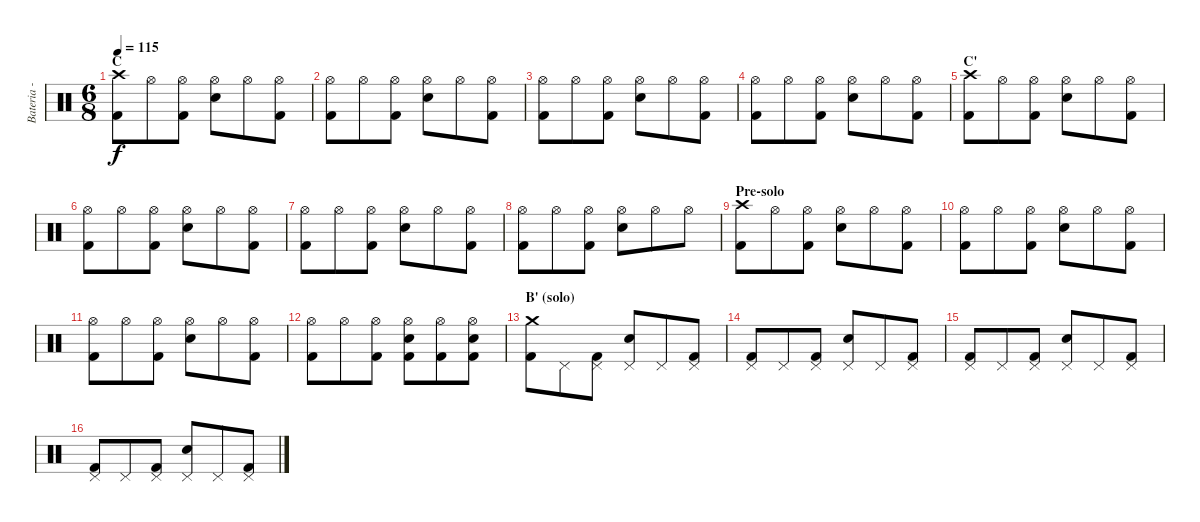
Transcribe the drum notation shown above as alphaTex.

\track ("Bateria - John Dolmayan" "Bateria - ") {instrument percussion}
\staff {score}
\articulation defaults
\ts (6 8)
\section ("" "C")
\tempo 115
\clef neutral
\ks c
("Crash high (hit)" "Kick (hit) 2").8{dy f} "Hi-Hat (open)".8 ("Hi-Hat (open)" "Kick (hit) 2").8 ("Hi-Hat (open)" "Electric Snare (hit)").8 "Hi-Hat (open)".8 ("Hi-Hat (open)" "Kick (hit) 2").8 |
("Hi-Hat (open)" "Kick (hit) 2").8 "Hi-Hat (open)".8 ("Hi-Hat (open)" "Kick (hit) 2").8 ("Hi-Hat (open)" "Electric Snare (hit)").8 "Hi-Hat (open)".8 ("Hi-Hat (open)" "Kick (hit) 2").8 |
("Hi-Hat (open)" "Kick (hit) 2").8 "Hi-Hat (open)".8 ("Hi-Hat (open)" "Kick (hit) 2").8 ("Hi-Hat (open)" "Electric Snare (hit)").8 "Hi-Hat (open)".8 ("Hi-Hat (open)" "Kick (hit) 2").8 |
("Hi-Hat (open)" "Kick (hit) 2").8 "Hi-Hat (open)".8 ("Hi-Hat (open)" "Kick (hit) 2").8 ("Hi-Hat (open)" "Electric Snare (hit)").8 "Hi-Hat (open)".8 ("Hi-Hat (open)" "Kick (hit) 2").8 |
\section ("" "C'")
("Crash high (hit)" "Kick (hit) 2").8 "Hi-Hat (open)".8 ("Hi-Hat (open)" "Kick (hit) 2").8 ("Hi-Hat (open)" "Electric Snare (hit)").8 "Hi-Hat (open)".8 ("Hi-Hat (open)" "Kick (hit) 2").8 |
("Hi-Hat (open)" "Kick (hit) 2").8 "Hi-Hat (open)".8 ("Hi-Hat (open)" "Kick (hit) 2").8 ("Hi-Hat (open)" "Electric Snare (hit)").8 "Hi-Hat (open)".8 ("Hi-Hat (open)" "Kick (hit) 2").8 |
("Hi-Hat (open)" "Kick (hit) 2").8 "Hi-Hat (open)".8 ("Hi-Hat (open)" "Kick (hit) 2").8 ("Hi-Hat (open)" "Electric Snare (hit)").8 "Hi-Hat (open)".8 ("Hi-Hat (open)" "Kick (hit) 2").8 |
("Hi-Hat (open)" "Kick (hit) 2").8 "Hi-Hat (open)".8 ("Hi-Hat (open)" "Kick (hit) 2").8 ("Hi-Hat (open)" "Electric Snare (hit)").8 "Hi-Hat (open)".8 "Hi-Hat (open)".8 |
\section ("" "Pre-solo")
("Crash high (hit)" "Kick (hit) 2").8 "Hi-Hat (open)".8 ("Hi-Hat (open)" "Kick (hit) 2").8 ("Hi-Hat (open)" "Electric Snare (hit)").8 "Hi-Hat (open)".8 ("Hi-Hat (open)" "Kick (hit) 2").8 |
("Hi-Hat (open)" "Kick (hit) 2").8 "Hi-Hat (open)".8 ("Hi-Hat (open)" "Kick (hit) 2").8 ("Hi-Hat (open)" "Electric Snare (hit)").8 "Hi-Hat (open)".8 ("Hi-Hat (open)" "Kick (hit) 2").8 |
("Hi-Hat (open)" "Kick (hit) 2").8 "Hi-Hat (open)".8 ("Hi-Hat (open)" "Kick (hit) 2").8 ("Hi-Hat (open)" "Electric Snare (hit)").8 "Hi-Hat (open)".8 ("Hi-Hat (open)" "Kick (hit) 2").8 |
("Hi-Hat (open)" "Kick (hit) 2").8 "Hi-Hat (open)".8 ("Hi-Hat (open)" "Kick (hit) 2").8 ("Hi-Hat (open)" "Electric Snare (hit)" "Kick (hit) 2").8 ("Hi-Hat (open)" "Kick (hit) 2").8 ("Hi-Hat (open)" "Electric Snare (hit)" "Kick (hit) 2").8 |
\section ("" "B' (solo)")
("Crash medium (hit)" "Kick (hit) 2").8 "Pedal Hi-Hat (hit)".8 ("Pedal Hi-Hat (hit)" "Kick (hit) 2").8 ("Pedal Hi-Hat (hit)" "Electric Snare (hit)").8 "Pedal Hi-Hat (hit)".8 ("Pedal Hi-Hat (hit)" "Kick (hit) 2").8 |
("Pedal Hi-Hat (hit)" "Kick (hit) 2").8 "Pedal Hi-Hat (hit)".8 ("Pedal Hi-Hat (hit)" "Kick (hit) 2").8 ("Pedal Hi-Hat (hit)" "Electric Snare (hit)").8 "Pedal Hi-Hat (hit)".8 ("Pedal Hi-Hat (hit)" "Kick (hit) 2").8 |
("Pedal Hi-Hat (hit)" "Kick (hit) 2").8 "Pedal Hi-Hat (hit)".8 ("Pedal Hi-Hat (hit)" "Kick (hit) 2").8 ("Pedal Hi-Hat (hit)" "Electric Snare (hit)").8 "Pedal Hi-Hat (hit)".8 ("Pedal Hi-Hat (hit)" "Kick (hit) 2").8 |
("Pedal Hi-Hat (hit)" "Kick (hit) 2").8 "Pedal Hi-Hat (hit)".8 ("Pedal Hi-Hat (hit)" "Kick (hit) 2").8 ("Pedal Hi-Hat (hit)" "Electric Snare (hit)").8 "Pedal Hi-Hat (hit)".8 ("Pedal Hi-Hat (hit)" "Kick (hit) 2").8
